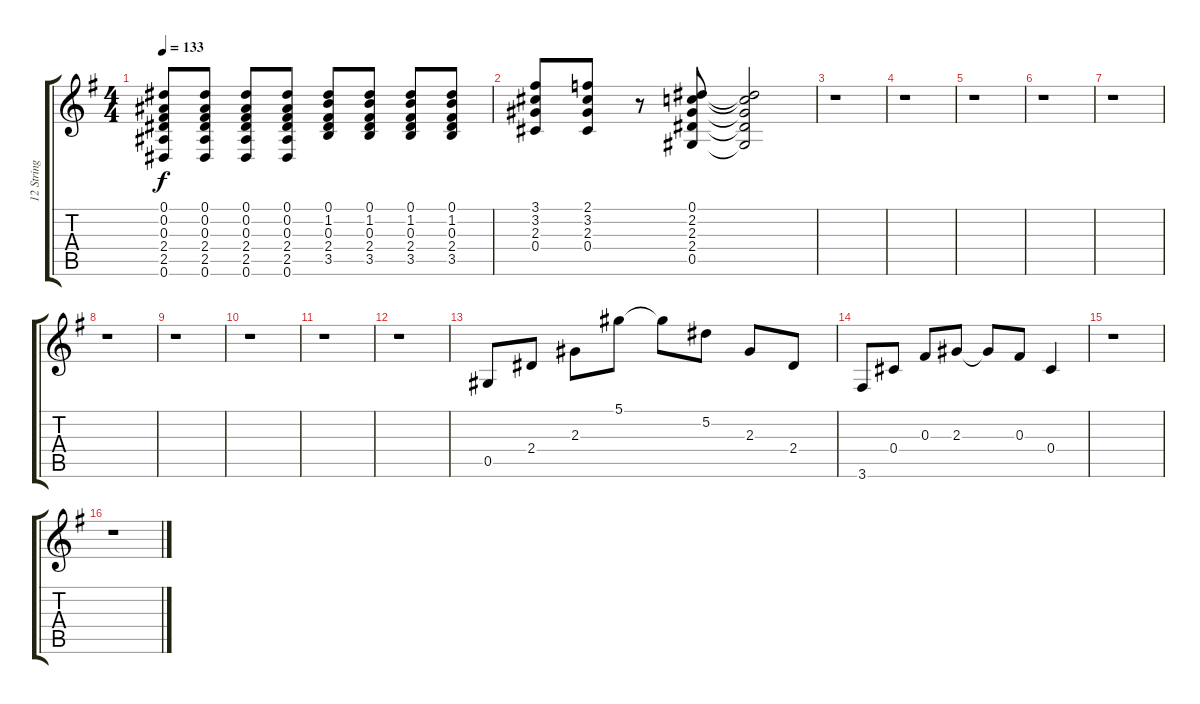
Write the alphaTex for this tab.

\track ("12 String Acoustic Guitar 2" "12 String ") {instrument acousticguitarsteel}
\staff {score tabs}
\tuning (Eb4 Bb3 Gb3 Db3 Ab2 Eb2) {hide}
\ts (4 4)
\tempo 133
\clef g2
\ks g
(0.1 0.2 0.3 2.4 2.5 0.6).8{dy f} (0.1 0.2 0.3 2.4 2.5 0.6).8 (0.1 0.2 0.3 2.4 2.5 0.6).8 (0.1 0.2 0.3 2.4 2.5 0.6).8 (0.1 1.2 0.3 2.4 3.5).8 (0.1 1.2 0.3 2.4 3.5).8 (0.1 1.2 0.3 2.4 3.5).8 (0.1 1.2 0.3 2.4 3.5).8 |
(3.1 3.2 2.3 0.4).8 (2.1 3.2 2.3 0.4).8 r.8 (0.1 2.2 2.3 2.4 0.5).8 (0.1{t} 2.2{t} 2.3{t} 2.4{t} 0.5{t}).2 |
r.1 |
r.1 |
r.1 |
r.1 |
r.1 |
r.1 |
r.1 |
r.1 |
r.1 |
r.1 |
0.5.8 2.4.8 2.3.8 5.1.8 5.1{t}.8 5.2.8 2.3.8 2.4.8 |
3.6.8 0.4.8 0.3.8 2.3.8 2.3{t}.8 0.3.8 0.4.4 |
r.1 |
r.1
